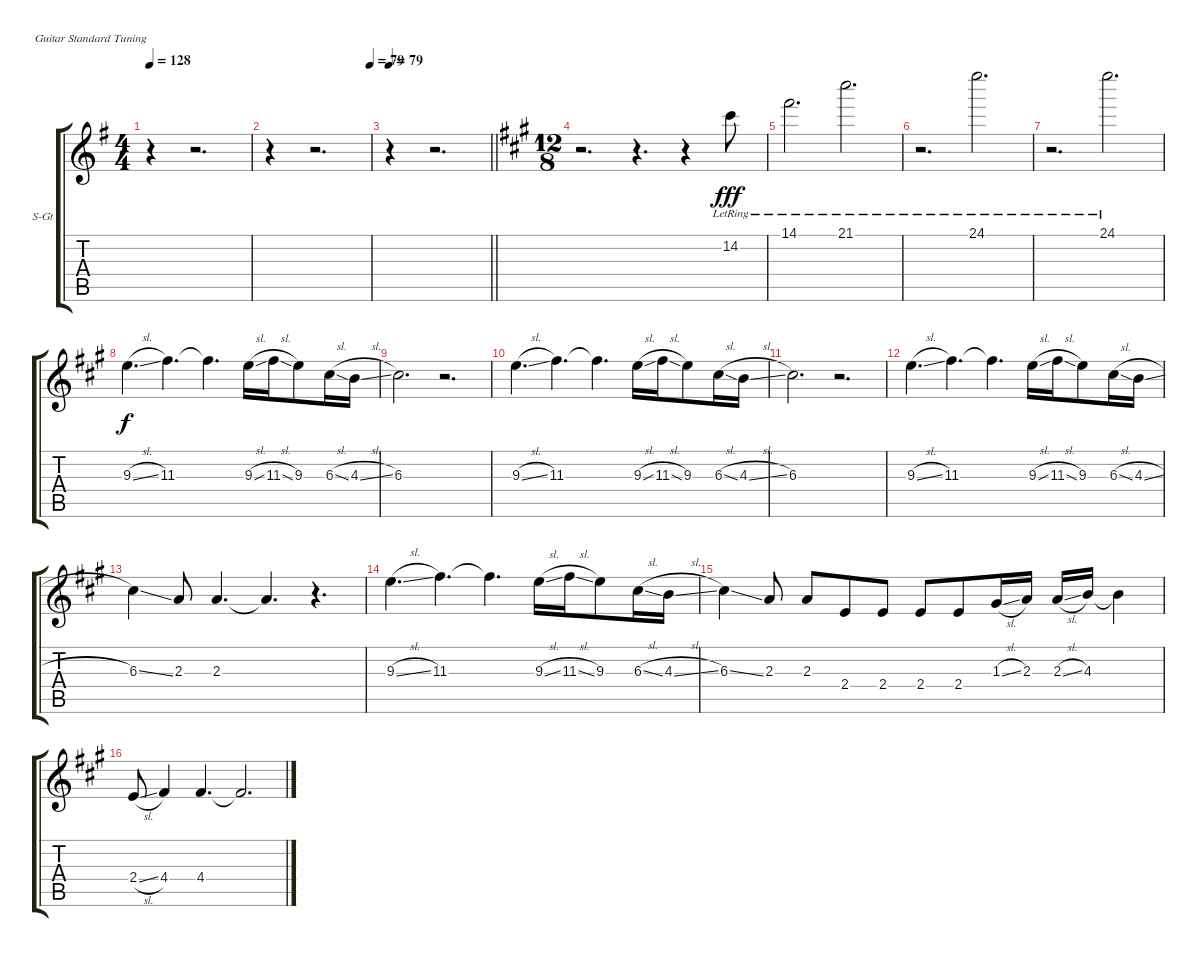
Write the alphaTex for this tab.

\bracketExtendMode groupsimilarinstruments
\firstSystemTrackNameOrientation horizontal
\otherSystemsTrackNameOrientation horizontal
\track ("Slide Guitar" "S-Gt") {instrument acousticguitarsteel}
\staff {score tabs}
\tuning (E4 B3 G3 D3 A2 E2)
\ts (4 4)
\tempo 128
\clef g2
\ks eminor
r.4{dy fff} r.2{d} |
\tempo (79 1)
r.4 r.2{d} |
\tempo 79
\barLineRight lightlight
r.4 r.2{d} |
\ts (12 8)
\beaming (8 3 3 3 3)
\ks f#minor
r.2{d} r.4{d} r.4 14.2{lr}.8 |
14.1{lr}.2{d} 21.1{lr}.2{d} |
r.2{d} 24.1{lr}.2{d} |
r.2{d} 24.1{lr}.2{d} |
9.3{sl}.4{d dy f} 11.3.4{d} 11.3{t}.4{d} 9.3{sl}.16 11.3{sl}.16 9.3.8 6.3{sl}.16 4.3{sl}.16 |
6.3.2{d} r.2{d} |
9.3{sl}.4{d} 11.3.4{d} 11.3{t}.4{d} 9.3{sl}.16 11.3{sl}.16 9.3.8 6.3{sl}.16 4.3{sl}.16 |
6.3.2{d} r.2{d} |
9.3{sl}.4{d} 11.3.4{d} 11.3{t}.4{d} 9.3{sl}.16 11.3{sl}.16 9.3.8 6.3{sl}.16 4.3{sl}.16 |
6.3{ss}.4 2.3.8 2.3.4{d} 2.3{t}.4{d} r.4{d} |
9.3{sl}.4{d} 11.3.4{d} 11.3{t}.4{d} 9.3{sl}.16 11.3{sl}.16 9.3.8 6.3{sl}.16 4.3{sl}.16 |
6.3{ss}.4 2.3.8 2.3.8 2.4.8 2.4.8 2.4.8 2.4.8 1.3{sl}.16 2.3.16 2.3{sl}.16 4.3.16 4.3{t}.4 |
2.4{sl}.8 4.4.4 4.4.4{d} 4.4{t}.2{d}
